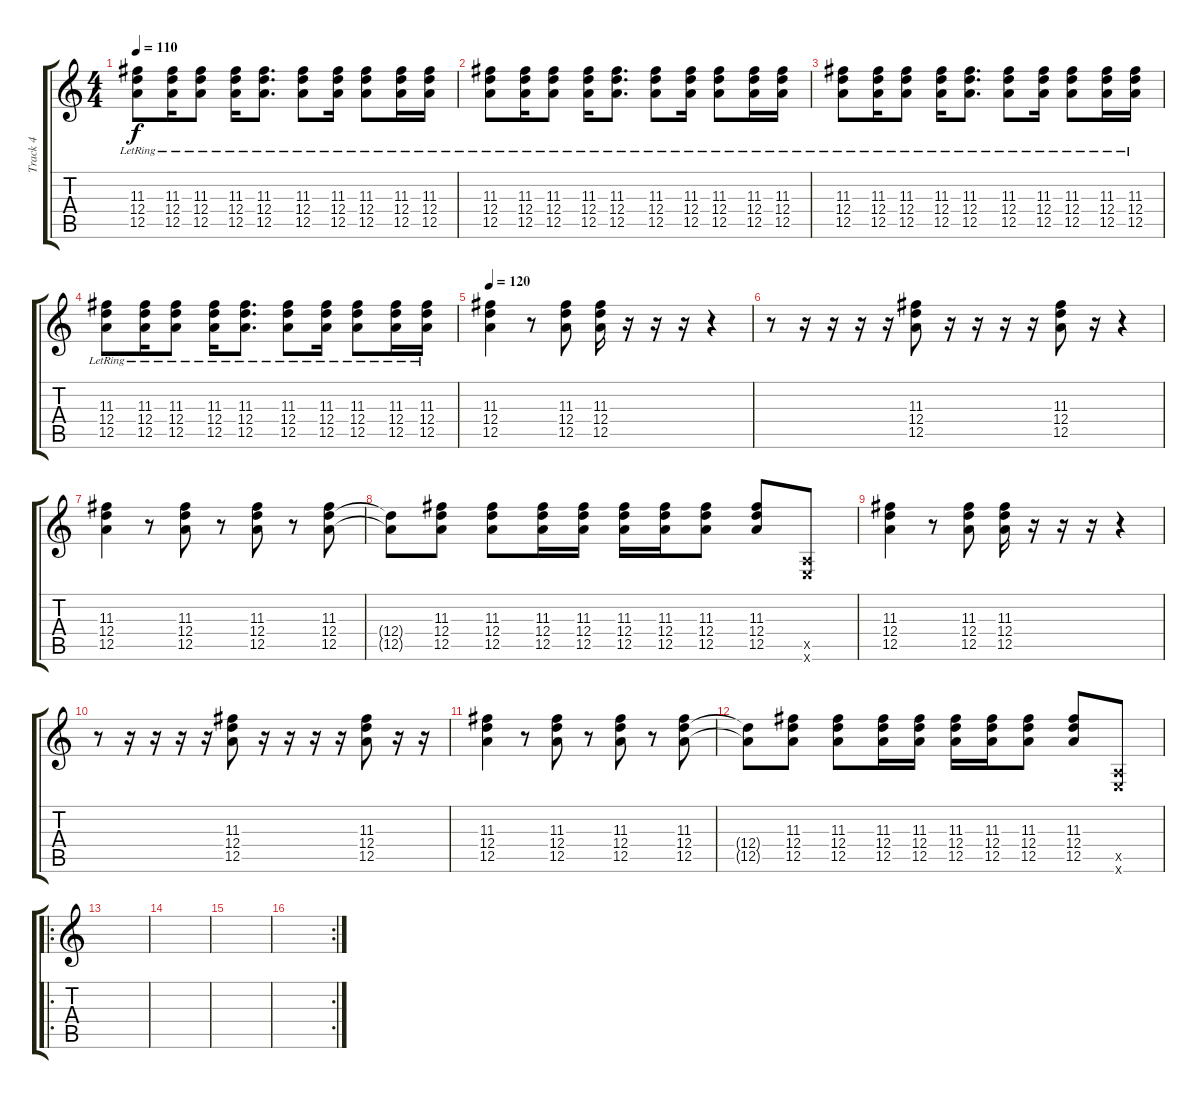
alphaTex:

\track ("Track 4" "Track 4") {instrument electricguitarclean}
\staff {score tabs}
\tuning (E4 B3 G3 D3 A2 E2) {hide}
\ts (4 4)
\tempo 110
\clef g2
\ks c
(11.3{lr} 12.4{lr} 12.5{lr}).8{dy f} (11.3 12.4 12.5{lr}).16 (11.3{lr} 12.4{lr} 12.5).8 (11.3{lr} 12.4{lr} 12.5).16 (11.3 12.4 12.5{lr}).8{d} (11.3{lr} 12.4{lr} 12.5).8 (11.3{lr} 12.4{lr} 12.5).16 (11.3 12.4 12.5{lr}).8 (11.3{lr} 12.4{lr} 12.5).16 (11.3 12.4 12.5{lr}).16 |
(11.3{lr} 12.4{lr} 12.5{lr}).8 (11.3 12.4 12.5{lr}).16 (11.3{lr} 12.4{lr} 12.5).8 (11.3{lr} 12.4{lr} 12.5).16 (11.3 12.4 12.5{lr}).8{d} (11.3{lr} 12.4{lr} 12.5).8 (11.3{lr} 12.4{lr} 12.5).16 (11.3 12.4 12.5{lr}).8 (11.3{lr} 12.4{lr} 12.5).16 (11.3 12.4 12.5{lr}).16 |
(11.3{lr} 12.4{lr} 12.5{lr}).8 (11.3 12.4 12.5{lr}).16 (11.3{lr} 12.4{lr} 12.5).8 (11.3{lr} 12.4{lr} 12.5).16 (11.3 12.4 12.5{lr}).8{d} (11.3{lr} 12.4{lr} 12.5).8 (11.3{lr} 12.4{lr} 12.5).16 (11.3 12.4 12.5{lr}).8 (11.3{lr} 12.4{lr} 12.5).16 (11.3 12.4 12.5{lr}).16 |
(11.3{lr} 12.4{lr} 12.5{lr}).8 (11.3 12.4 12.5{lr}).16 (11.3{lr} 12.4{lr} 12.5).8 (11.3{lr} 12.4{lr} 12.5).16 (11.3 12.4 12.5{lr}).8{d} (11.3{lr} 12.4{lr} 12.5).8 (11.3{lr} 12.4{lr} 12.5).16 (11.3 12.4 12.5{lr}).8 (11.3{lr} 12.4{lr} 12.5).16 (11.3 12.4 12.5{lr}).16 |
\tempo 120
(11.3 12.4 12.5).4 r.8 (11.3 12.4 12.5).8 (11.3 12.4 12.5).16 r.16 r.16 r.16 r.4 |
r.8 r.16 r.16 r.16 r.16 (11.3 12.4 12.5).8 r.16 r.16 r.16 r.16 (11.3 12.4 12.5).8 r.16 r.4 |
(11.3 12.4 12.5).4 r.8 (11.3 12.4 12.5).8 r.8 (11.3 12.4 12.5).8 r.8 (11.3 12.4 12.5).8 |
(12.4{t} 12.5{t}).8 (11.3 12.4 12.5).8 (11.3 12.4 12.5).8 (11.3 12.4 12.5).16 (11.3 12.4 12.5).16 (11.3 12.4 12.5).16 (11.3 12.4 12.5).16 (11.3 12.4 12.5).8 (11.3 12.4 12.5).8 (0.5{x} 0.6{x}).8 |
(11.3 12.4 12.5).4 r.8 (11.3 12.4 12.5).8 (11.3 12.4 12.5).16 r.16 r.16 r.16 r.4 |
r.8 r.16 r.16 r.16 r.16 (11.3 12.4 12.5).8 r.16 r.16 r.16 r.16 (11.3 12.4 12.5).8 r.16 r.16 |
(11.3 12.4 12.5).4 r.8 (11.3 12.4 12.5).8 r.8 (11.3 12.4 12.5).8 r.8 (11.3 12.4 12.5).8 |
(12.4{t} 12.5{t}).8 (11.3 12.4 12.5).8 (11.3 12.4 12.5).8 (11.3 12.4 12.5).16 (11.3 12.4 12.5).16 (11.3 12.4 12.5).16 (11.3 12.4 12.5).16 (11.3 12.4 12.5).8 (11.3 12.4 12.5).8 (0.5{x} 0.6{x}).8 |
\ro
|
|
|
\rc 2
